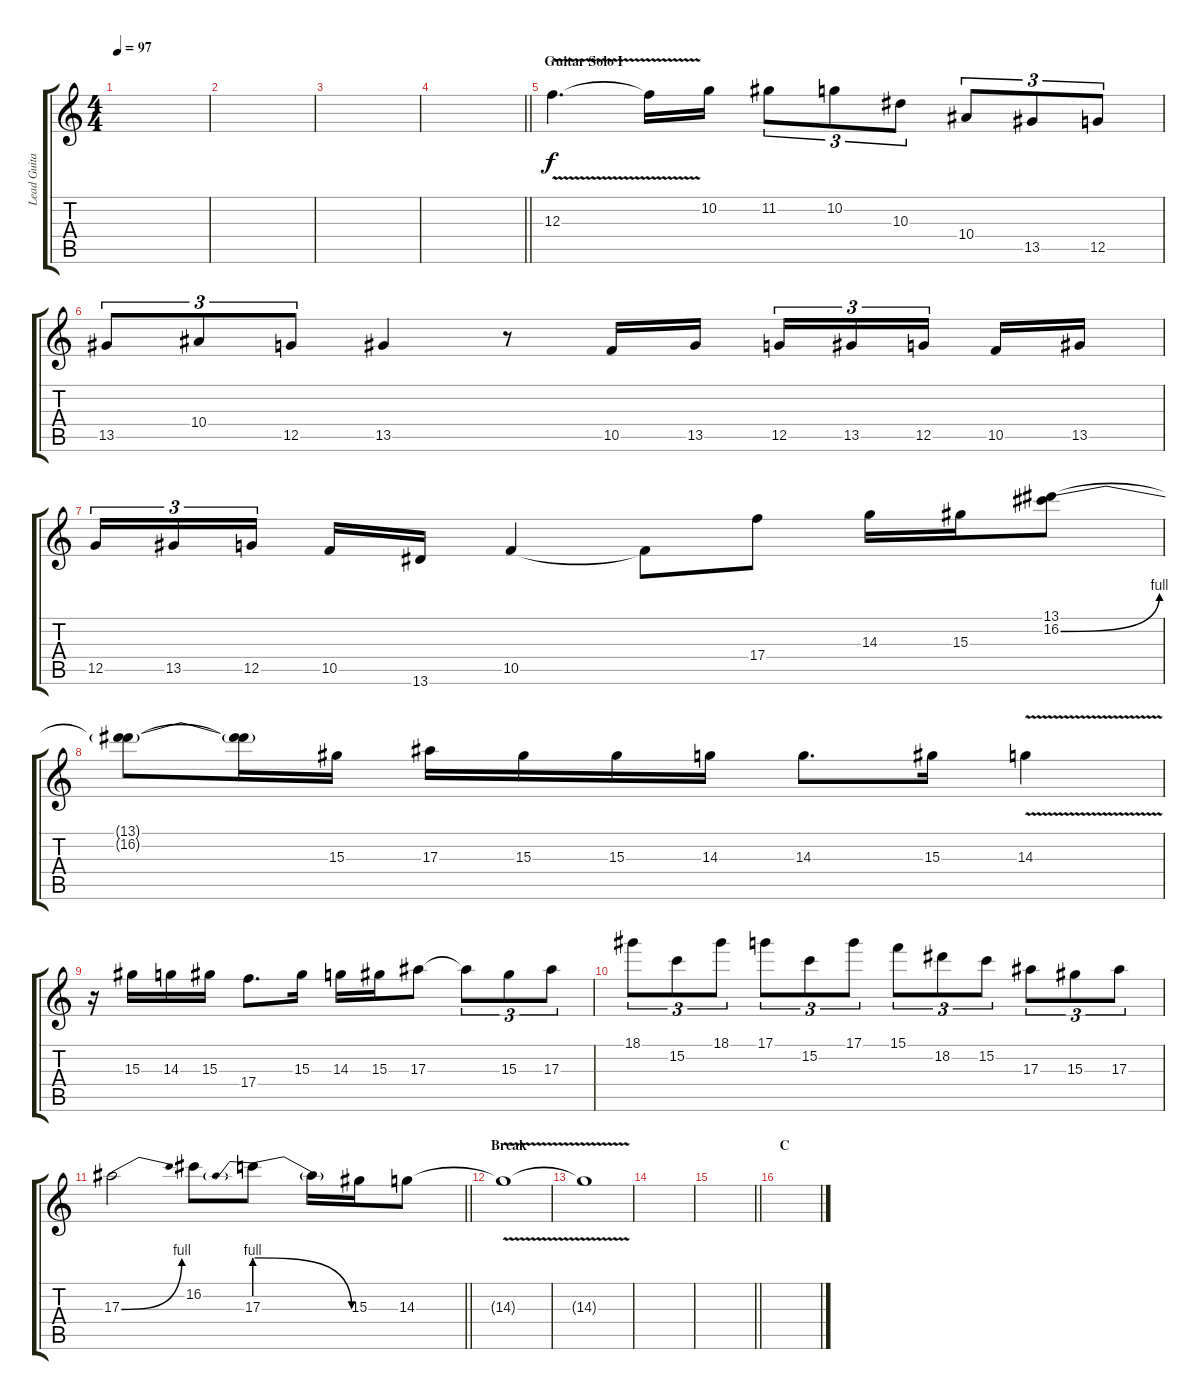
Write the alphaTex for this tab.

\track ("Lead Guitar" "Lead Guita") {instrument overdrivenguitar}
\staff {score tabs}
\tuning (D4 A3 F3 C3 G2 D2) {hide}
\ts (4 4)
\tempo 97
\clef g2
\ks c
|
|
|
\barLineRight lightlight
|
\section ("" "Guitar Solo I")
12.3{v}.4{d} 12.3{t}.16 10.2.16 11.2.8{tu (3 2)} 10.2.8{tu (3 2)} 10.3.8{tu (3 2)} 10.4.8{tu (3 2)} 13.5.8{tu (3 2)} 12.5.8{tu (3 2)} |
13.5.8{tu (3 2)} 10.4.8{tu (3 2)} 12.5.8{tu (3 2)} 13.5.4 r.8 10.5.16 13.5.16 12.5.16{tu (3 2)} 13.5.16{tu (3 2)} 12.5.16{tu (3 2) beam splitsecondary} 10.5.16 13.5.16 |
12.5.16{tu (3 2)} 13.5.16{tu (3 2)} 12.5.16{tu (3 2) beam splitsecondary} 10.5.16 13.6.16 10.5.4 10.5{t}.8 17.4.8 14.3.16 15.3.16 (13.1 16.2{be (bend 0 0 60 4)}).8 |
(13.1{t} 16.2{t}).8 (13.1{t} 16.2{t}).16 15.3.16 17.3.16 15.3.16 15.3.16 14.3.16 14.3.8{d} 15.3.16 14.3{v}.4 |
r.16 15.3.16 14.3.16 15.3.16 17.4.8{d} 15.3.16 14.3.16 15.3.16 17.3.8 17.3{t}.8{tu (3 2)} 15.3.8{tu (3 2)} 17.3.8{tu (3 2)} |
18.1.8{tu (3 2)} 15.2.8{tu (3 2)} 18.1.8{tu (3 2)} 17.1.8{tu (3 2)} 15.2.8{tu (3 2)} 17.1.8{tu (3 2)} 15.1.8{tu (3 2)} 18.2.8{tu (3 2)} 15.2.8{tu (3 2)} 17.3.8{tu (3 2)} 15.3.8{tu (3 2)} 17.3.8{tu (3 2)} |
\barLineRight lightlight
17.3{be (bend 0 0 60 4)}.2 16.2.8 17.3{be (prebendrelease 0 4 60 0)}.8 17.3{t}.16 15.3.16 14.3.8 |
\section ("" "Break")
14.3{v t}.1 |
14.3{t}.1 |
|
\barLineRight lightlight
|
\section ("" "C")
